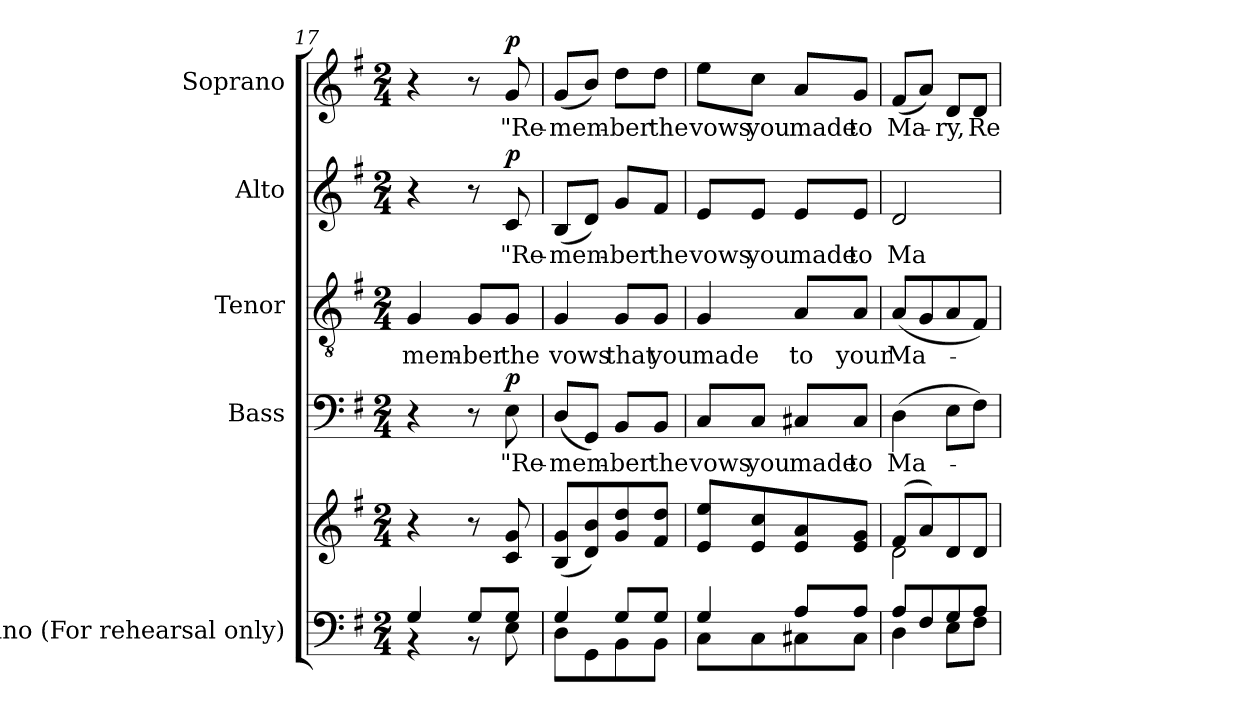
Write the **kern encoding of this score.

**kern	**kern	**kern	**text	**dynam	**kern	**text	**kern	**text	**dynam	**kern	**text	**dynam
*part5	*part5	*part4	*part4	*part4	*part3	*part3	*part2	*part2	*part2	*part1	*part1	*part1
*staff6	*staff5	*staff4	*staff4	*staff4	*staff3	*staff3	*staff2	*staff2	*staff2	*staff1	*staff1	*staff1
*I"Piano (For rehearsal only)	*	*I"Bass	*	*	*I"Tenor	*	*I"Alto	*	*	*I"Soprano	*	*
*I'Pno.	*	*I'B.	*	*	*I'T.	*	*I'A.	*	*	*I'S.	*	*
!!LO:PB:g=z
*clefF4	*clefG2	*clefF4	*	*	*clefGv2	*	*clefG2	*	*	*clefG2	*	*
*	*	*	*	*	*ITrd7c12	*	*	*	*	*	*	*
*k[f#]	*k[f#]	*k[f#]	*	*	*k[f#]	*	*k[f#]	*	*	*k[f#]	*	*
*G:	*G:	*G:	*	*	*G:	*	*G:	*	*	*G:	*	*
*M2/4	*M2/4	*M2/4	*	*	*M2/4	*	*M2/4	*	*	*M2/4	*	*
=17	=17	=17	=17	=17	=17	=17	=17	=17	=17	=17	=17	=17
*^	*^	*	*	*	*	*	*	*	*	*	*	*
!	!	!	!	!	!	!	!	!LO:LY:b:color=#000000	!	!	!	!	!	!
4Gi/	4r	4.ryy	4r	4r	.	.	4GGi/	-mem-	4r	.	.	4r	.	.
!	!	!	!	!	!	!	!	!LO:LY:b:color=#000000	!	!	!	!	!	!
8Gi/L	8r	.	8r	8r	.	.	8GGi/L	-ber	8r	.	.	8r	.	.
!	!	!	!	!	!LO:LY:b:color=#000000	!	!	!	!	!	!	!	!	!
!	!	!	!	!	!	!	!	!LO:LY:b:color=#000000	!	!	!	!	!	!
!	!	!	!	!	!	!	!	!	!	!LO:LY:b:color=#000000	!	!	!	!
!	!	!	!	!	!	!	!	!	!	!	!	!	!LO:LY:b:color=#000000	!
8Gi/J	8Ei\	8ci/ 8gi	8ryy	8Ei\	"Re-	p	8GGi/J	the	8ci/	"Re-	p	8gi/	"Re-	p
*	*	*v	*v	*	*	*	*	*	*	*	*	*	*	*
=18	=18	=18	=18	=18	=18	=18	=18	=18	=18	=18	=18	=18	=18
*	*	*^	*	*	*	*	*	*	*	*	*	*	*
!	!	!	!	!	!LO:LY:b:color=#000000	!	!	!	!	!	!	!	!	!
*	*	*v	*v	*	*	*	*	*	*	*	*	*	*	*
*	*	*^	*	*	*	*	*	*	*	*	*	*	*
!	!	!	!	!	!	!	!	!LO:LY:b:color=#000000	!	!	!	!	!	!
*	*	*v	*v	*	*	*	*	*	*	*	*	*	*	*
*	*	*^	*	*	*	*	*	*	*	*	*	*	*
!	!	!	!	!	!	!	!	!	!	!LO:LY:b:color=#000000	!	!	!	!
*	*	*v	*v	*	*	*	*	*	*	*	*	*	*	*
*	*	*^	*	*	*	*	*	*	*	*	*	*	*
!	!	!	!	!	!	!	!	!	!	!	!	!	!LO:LY:b:color=#000000	!
*	*	*v	*v	*	*	*	*	*	*	*	*	*	*	*
4Gi/	8Di\L	(8Bi/ 8giL	(8Di/L	-mem-	.	4GGi/	vows	(8Bi/L	-mem-	.	(8gi/L	-mem-	.
.	8GGi\	8di/ 8bi)	8GGi/J)	.	.	.	.	8di/J)	.	.	8bi/J)	.	.
!	!	!	!	!LO:LY:b:color=#000000	!	!	!	!	!	!	!	!	!
!	!	!	!	!	!	!	!LO:LY:b:color=#000000	!	!	!	!	!	!
!	!	!	!	!	!	!	!	!	!LO:LY:b:color=#000000	!	!	!	!
!	!	!	!	!	!	!	!	!	!	!	!	!LO:LY:b:color=#000000	!
8Gi/L	8BBi\	8gi/ 8ddi	8BBi/L	-ber	.	8GGi/L	that	8gi/L	-ber	.	8ddi\L	-ber	.
!	!	!	!	!LO:LY:b:color=#000000	!	!	!	!	!	!	!	!	!
!	!	!	!	!	!	!	!LO:LY:b:color=#000000	!	!	!	!	!	!
!	!	!	!	!	!	!	!	!	!LO:LY:b:color=#000000	!	!	!	!
!	!	!	!	!	!	!	!	!	!	!	!	!LO:LY:b:color=#000000	!
8Gi/J	8BBi\J	8f#i/ 8ddiJ	8BBi/J	the	.	8GGi/J	you	8f#i/J	the	.	8ddi\J	the	.
=19	=19	=19	=19	=19	=19	=19	=19	=19	=19	=19	=19	=19	=19
!	!	!	!	!LO:LY:b:color=#000000	!	!	!	!	!	!	!	!	!
!	!	!	!	!	!	!	!LO:LY:b:color=#000000	!	!	!	!	!	!
!	!	!	!	!	!	!	!	!	!LO:LY:b:color=#000000	!	!	!	!
!	!	!	!	!	!	!	!	!	!	!	!	!LO:LY:b:color=#000000	!
4Gi/	8Ci\L	8ei/ 8eeiL	8Ci/L	vows	.	4GGi/	made	8ei/L	vows	.	8eei\L	vows	.
!	!	!	!	!LO:LY:b:color=#000000	!	!	!	!	!	!	!	!	!
!	!	!	!	!	!	!	!	!	!LO:LY:b:color=#000000	!	!	!	!
!	!	!	!	!	!	!	!	!	!	!	!	!LO:LY:b:color=#000000	!
.	8Ci\	8ei/ 8cci	8Ci/J	you	.	.	.	8ei/J	you	.	8cci\J	you	.
!	!	!	!	!LO:LY:b:color=#000000	!	!	!	!	!	!	!	!	!
!	!	!	!	!	!	!	!LO:LY:b:color=#000000	!	!	!	!	!	!
!	!	!	!	!	!	!	!	!	!LO:LY:b:color=#000000	!	!	!	!
!	!	!	!	!	!	!	!	!	!	!	!	!LO:LY:b:color=#000000	!
8Ai/L	8C#Xi\	8ei/ 8ai	8C#Xi/L	made	.	8AAi/L	to	8ei/L	made	.	8ai/L	made	.
!	!	!	!	!LO:LY:b:color=#000000	!	!	!	!	!	!	!	!	!
!	!	!	!	!	!	!	!LO:LY:b:color=#000000	!	!	!	!	!	!
!	!	!	!	!	!	!	!	!	!LO:LY:b:color=#000000	!	!	!	!
!	!	!	!	!	!	!	!	!	!	!	!	!LO:LY:b:color=#000000	!
8Ai/J	8C#i\J	8ei/ 8giJ	8C#i/J	to	.	8AAi/J	your	8ei/J	to	.	8gi/J	to	.
=20	=20	=20	=20	=20	=20	=20	=20	=20	=20	=20	=20	=20	=20
*	*	*^	*	*	*	*	*	*	*	*	*	*	*
!	!	!	!	!	!LO:LY:b:color=#000000	!	!	!	!	!	!	!	!	!
!	!	!	!	!	!	!	!	!LO:LY:b:color=#000000	!	!	!	!	!	!
!	!	!	!	!	!	!	!	!	!	!LO:LY:b:color=#000000	!	!	!	!
!	!	!	!	!	!	!	!	!	!	!	!	!	!LO:LY:b:color=#000000	!
8Ai/L	4Di\	(8f#i/L	2di\	(4Di\	Ma-	.	(8AAi/L	Ma-	2di/	Ma-	.	(8f#i/L	Ma-	.
8F#i/	.	8ai/)	.	.	.	.	8GGi/	.	.	.	.	8ai/J)	.	.
!	!	!	!	!	!	!	!	!	!	!	!	!	!LO:LY:b:color=#000000	!
8Gi/	8Ei\L	8di/	.	8Ei\L	.	.	8AAi/	.	.	.	.	8di/L	-ry,	.
!	!	!	!	!	!	!	!	!	!	!	!	!	!LO:LY:b:color=#000000	!
8Ai/J	8F#i\J	8di/J	.	8F#i\J)	.	.	8FF#i/J)	.	.	.	.	8di/J	Re-	.
*v	*v	*	*	*	*	*	*	*	*	*	*	*	*	*
*	*v	*v	*	*	*	*	*	*	*	*	*	*	*
=	=	=	=	=	=	=	=	=	=	=	=	=
*-	*-	*-	*-	*-	*-	*-	*-	*-	*-	*-	*-	*-
